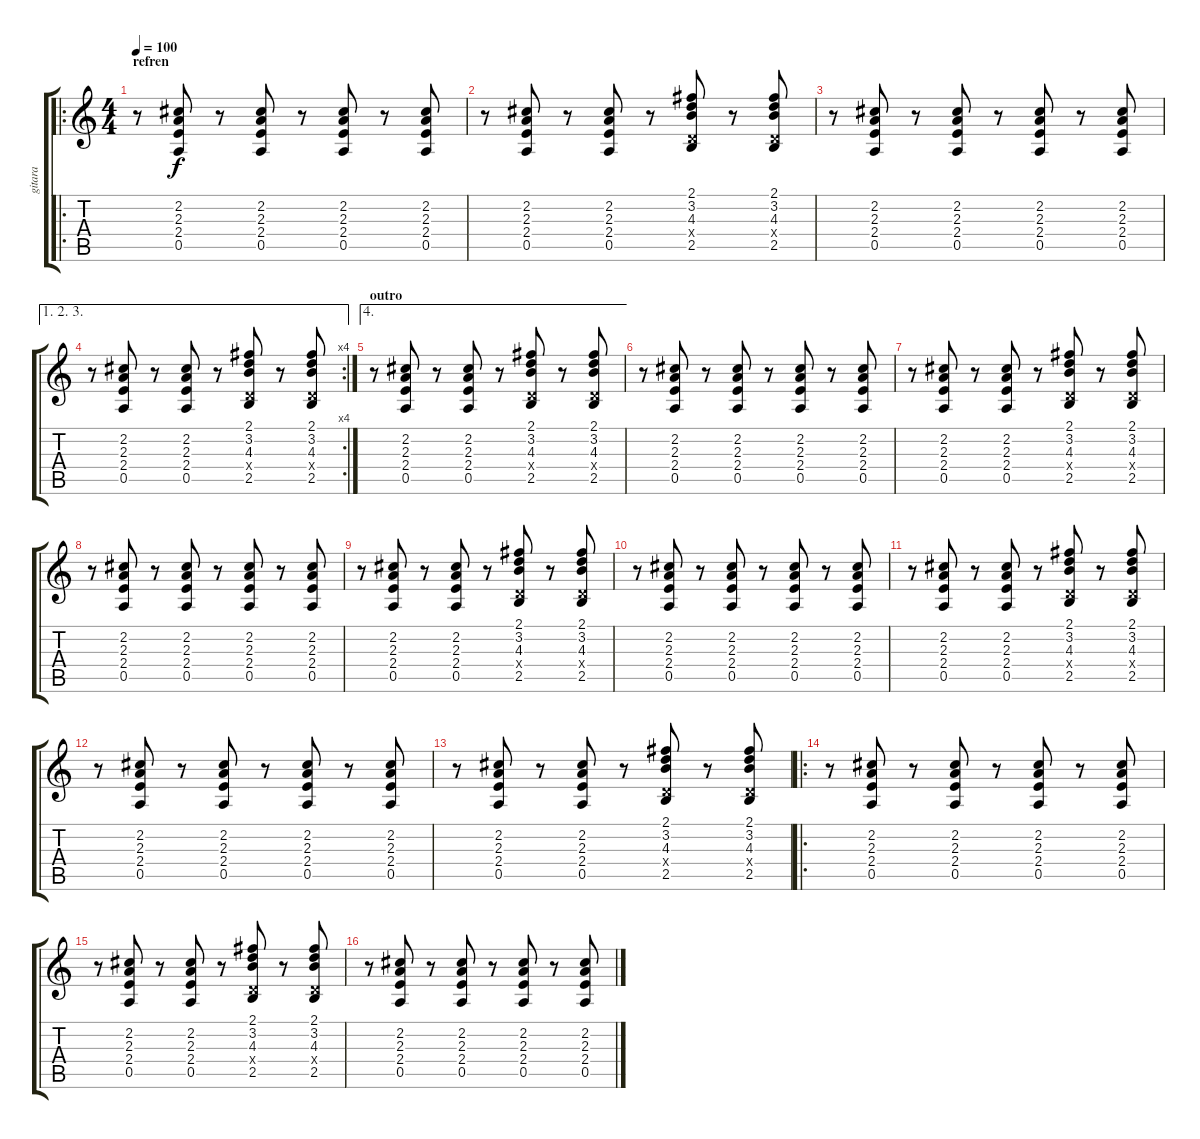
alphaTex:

\track ("gitara" "gitara") {instrument electricguitarclean}
\staff {score tabs}
\tuning (E4 B3 G3 D3 A2 E2) {hide}
\ro
\ts (4 4)
\section ("" "refren")
\tempo 100
\clef g2
\ks c
r.8{dy f} (2.2 2.3 2.4 0.5).8 r.8 (2.2 2.3 2.4 0.5).8 r.8 (2.2 2.3 2.4 0.5).8 r.8 (2.2 2.3 2.4 0.5).8 |
r.8 (2.2 2.3 2.4 0.5).8 r.8 (2.2 2.3 2.4 0.5).8 r.8 (2.1 3.2 4.3 0.4{x} 2.5).8 r.8 (2.1 3.2 4.3 0.4{x} 2.5).8 |
r.8 (2.2 2.3 2.4 0.5).8 r.8 (2.2 2.3 2.4 0.5).8 r.8 (2.2 2.3 2.4 0.5).8 r.8 (2.2 2.3 2.4 0.5).8 |
\ae (1 2 3)
\rc 4
r.8 (2.2 2.3 2.4 0.5).8 r.8 (2.2 2.3 2.4 0.5).8 r.8 (2.1 3.2 4.3 0.4{x} 2.5).8 r.8 (2.1 3.2 4.3 0.4{x} 2.5).8 |
\ae 4
\section ("" "outro")
r.8 (2.2 2.3 2.4 0.5).8 r.8 (2.2 2.3 2.4 0.5).8 r.8 (2.1 3.2 4.3 0.4{x} 2.5).8 r.8 (2.1 3.2 4.3 0.4{x} 2.5).8 |
r.8 (2.2 2.3 2.4 0.5).8 r.8 (2.2 2.3 2.4 0.5).8 r.8 (2.2 2.3 2.4 0.5).8 r.8 (2.2 2.3 2.4 0.5).8 |
r.8 (2.2 2.3 2.4 0.5).8 r.8 (2.2 2.3 2.4 0.5).8 r.8 (2.1 3.2 4.3 0.4{x} 2.5).8 r.8 (2.1 3.2 4.3 0.4{x} 2.5).8 |
r.8 (2.2 2.3 2.4 0.5).8 r.8 (2.2 2.3 2.4 0.5).8 r.8 (2.2 2.3 2.4 0.5).8 r.8 (2.2 2.3 2.4 0.5).8 |
r.8 (2.2 2.3 2.4 0.5).8 r.8 (2.2 2.3 2.4 0.5).8 r.8 (2.1 3.2 4.3 0.4{x} 2.5).8 r.8 (2.1 3.2 4.3 0.4{x} 2.5).8 |
r.8 (2.2 2.3 2.4 0.5).8 r.8 (2.2 2.3 2.4 0.5).8 r.8 (2.2 2.3 2.4 0.5).8 r.8 (2.2 2.3 2.4 0.5).8 |
r.8 (2.2 2.3 2.4 0.5).8 r.8 (2.2 2.3 2.4 0.5).8 r.8 (2.1 3.2 4.3 0.4{x} 2.5).8 r.8 (2.1 3.2 4.3 0.4{x} 2.5).8 |
r.8 (2.2 2.3 2.4 0.5).8 r.8 (2.2 2.3 2.4 0.5).8 r.8 (2.2 2.3 2.4 0.5).8 r.8 (2.2 2.3 2.4 0.5).8 |
r.8 (2.2 2.3 2.4 0.5).8 r.8 (2.2 2.3 2.4 0.5).8 r.8 (2.1 3.2 4.3 0.4{x} 2.5).8 r.8 (2.1 3.2 4.3 0.4{x} 2.5).8 |
\ro
r.8 (2.2 2.3 2.4 0.5).8 r.8 (2.2 2.3 2.4 0.5).8 r.8 (2.2 2.3 2.4 0.5).8 r.8 (2.2 2.3 2.4 0.5).8 |
r.8 (2.2 2.3 2.4 0.5).8 r.8 (2.2 2.3 2.4 0.5).8 r.8 (2.1 3.2 4.3 0.4{x} 2.5).8 r.8 (2.1 3.2 4.3 0.4{x} 2.5).8 |
r.8 (2.2 2.3 2.4 0.5).8 r.8 (2.2 2.3 2.4 0.5).8 r.8 (2.2 2.3 2.4 0.5).8 r.8 (2.2 2.3 2.4 0.5).8
